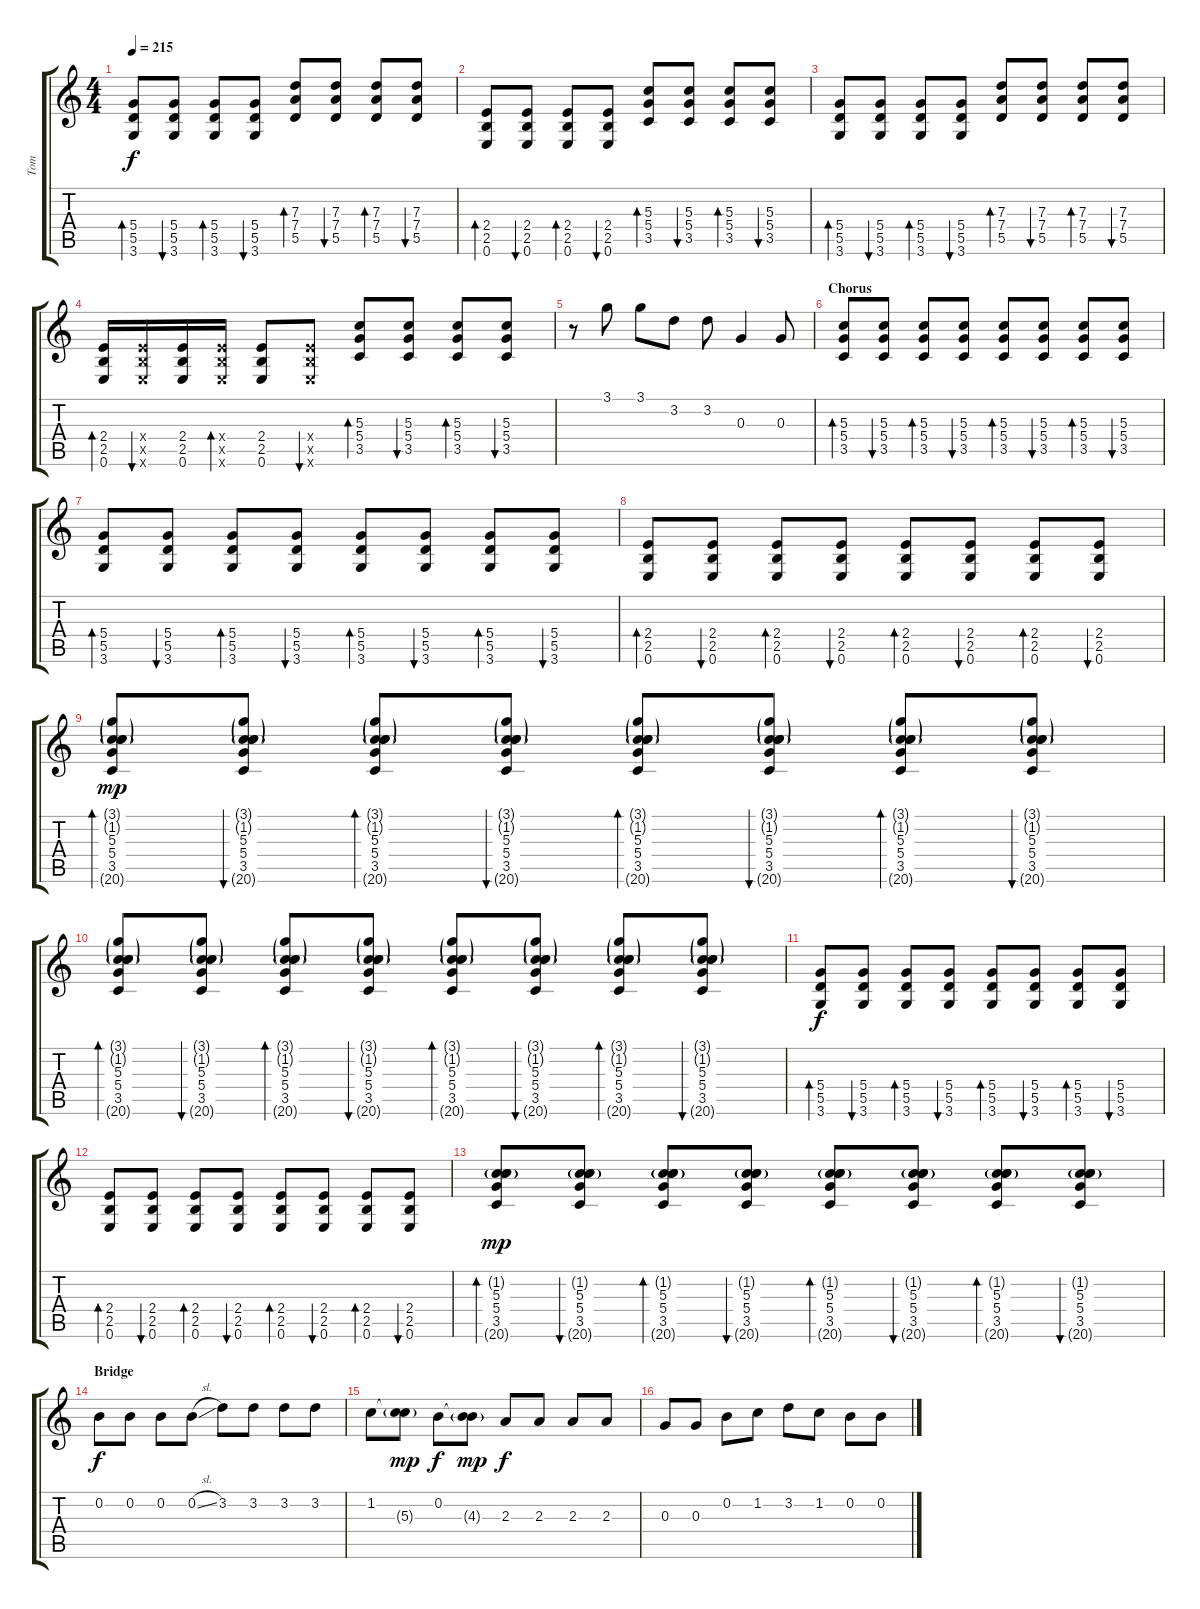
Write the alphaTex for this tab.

\track ("Tom" "Tom") {instrument overdrivenguitar}
\staff {score tabs}
\tuning (E4 B3 G3 D3 A2 E2) {hide}
\ts (4 4)
\tempo 215
\clef g2
\ks c
(5.4 5.5 3.6).8{bd 60 dy f} (5.4 5.5 3.6).8{bu 60} (5.4 5.5 3.6).8{bd 60} (5.4 5.5 3.6).8{bu 60} (7.3 7.4 5.5).8{bd 60} (7.3 7.4 5.5).8{bu 60} (7.3 7.4 5.5).8{bd 60} (7.3 7.4 5.5).8{bu 60} |
(2.4 2.5 0.6).8{bd 60} (2.4 2.5 0.6).8{bu 60} (2.4 2.5 0.6).8{bd 60} (2.4 2.5 0.6).8{bu 60} (5.3 5.4 3.5).8{bd 60} (5.3 5.4 3.5).8{bu 60} (5.3 5.4 3.5).8{bd 60} (5.3 5.4 3.5).8{bu 60} |
(5.4 5.5 3.6).8{bd 60} (5.4 5.5 3.6).8{bu 60} (5.4 5.5 3.6).8{bd 60} (5.4 5.5 3.6).8{bu 60} (7.3 7.4 5.5).8{bd 60} (7.3 7.4 5.5).8{bu 60} (7.3 7.4 5.5).8{bd 60} (7.3 7.4 5.5).8{bu 60} |
(2.4 2.5 0.6).16{bd 60} (2.4{x} 2.5{x} 0.6{x}).16{bu 60} (2.4 2.5 0.6).16 (2.4{x} 2.5{x} 0.6{x}).16{bd 60} (2.4 2.5 0.6).8 (2.4{x} 2.5{x} 0.6{x}).8{bu 60} (5.3 5.4 3.5).8{bd 60} (5.3 5.4 3.5).8{bu 60} (5.3 5.4 3.5).8{bd 60} (5.3 5.4 3.5).8{bu 60} |
r.8 3.1.8 3.1.8 3.2.8 3.2.8 0.3.4 0.3.8 |
\section ("" "Chorus")
(5.3 5.4 3.5).8{bd 60} (5.3 5.4 3.5).8{bu 60} (5.3 5.4 3.5).8{bd 60} (5.3 5.4 3.5).8{bu 60} (5.3 5.4 3.5).8{bd 60} (5.3 5.4 3.5).8{bu 60} (5.3 5.4 3.5).8{bd 60} (5.3 5.4 3.5).8{bu 60} |
(5.4 5.5 3.6).8{bd 60} (5.4 5.5 3.6).8{bu 60} (5.4 5.5 3.6).8{bd 60} (5.4 5.5 3.6).8{bu 60} (5.4 5.5 3.6).8{bd 60} (5.4 5.5 3.6).8{bu 60} (5.4 5.5 3.6).8{bd 60} (5.4 5.5 3.6).8{bu 60} |
(2.4 2.5 0.6).8{bd 60} (2.4 2.5 0.6).8{bu 60} (2.4 2.5 0.6).8{bd 60} (2.4 2.5 0.6).8{bu 60} (2.4 2.5 0.6).8{bd 60} (2.4 2.5 0.6).8{bu 60} (2.4 2.5 0.6).8{bd 60} (2.4 2.5 0.6).8{bu 60} |
(3.1{g} 1.2{g} 5.3 5.4 3.5 20.6{g}).8{bd 60 dy mp} (3.1{g} 1.2{g} 5.3 5.4 3.5 20.6{g}).8{bu 60} (3.1{g} 1.2{g} 5.3 5.4 3.5 20.6{g}).8{bd 60} (3.1{g} 1.2{g} 5.3 5.4 3.5 20.6{g}).8{bu 60} (3.1{g} 1.2{g} 5.3 5.4 3.5 20.6{g}).8{bd 60} (3.1{g} 1.2{g} 5.3 5.4 3.5 20.6{g}).8{bu 60} (3.1{g} 1.2{g} 5.3 5.4 3.5 20.6{g}).8{bd 60} (3.1{g} 1.2{g} 5.3 5.4 3.5 20.6{g}).8{bu 60} |
(3.1{g} 1.2{g} 5.3 5.4 3.5 20.6{g}).8{bd 60} (3.1{g} 1.2{g} 5.3 5.4 3.5 20.6{g}).8{bu 60} (3.1{g} 1.2{g} 5.3 5.4 3.5 20.6{g}).8{bd 60} (3.1{g} 1.2{g} 5.3 5.4 3.5 20.6{g}).8{bu 60} (3.1{g} 1.2{g} 5.3 5.4 3.5 20.6{g}).8{bd 60} (3.1{g} 1.2{g} 5.3 5.4 3.5 20.6{g}).8{bu 60} (3.1{g} 1.2{g} 5.3 5.4 3.5 20.6{g}).8{bd 60} (3.1{g} 1.2{g} 5.3 5.4 3.5 20.6{g}).8{bu 60} |
(5.4 5.5 3.6).8{bd 60 dy f} (5.4 5.5 3.6).8{bu 60} (5.4 5.5 3.6).8{bd 60} (5.4 5.5 3.6).8{bu 60} (5.4 5.5 3.6).8{bd 60} (5.4 5.5 3.6).8{bu 60} (5.4 5.5 3.6).8{bd 60} (5.4 5.5 3.6).8{bu 60} |
(2.4 2.5 0.6).8{bd 60} (2.4 2.5 0.6).8{bu 60} (2.4 2.5 0.6).8{bd 60} (2.4 2.5 0.6).8{bu 60} (2.4 2.5 0.6).8{bd 60} (2.4 2.5 0.6).8{bu 60} (2.4 2.5 0.6).8{bd 60} (2.4 2.5 0.6).8{bu 60} |
(1.2{g} 5.3 5.4 3.5 20.6{g}).8{bd 60 dy mp} (1.2{g} 5.3 5.4 3.5 20.6{g}).8{bu 60} (1.2{g} 5.3 5.4 3.5 20.6{g}).8{bd 60} (1.2{g} 5.3 5.4 3.5 20.6{g}).8{bu 60} (1.2{g} 5.3 5.4 3.5 20.6{g}).8{bd 60} (1.2{g} 5.3 5.4 3.5 20.6{g}).8{bu 60} (1.2{g} 5.3 5.4 3.5 20.6{g}).8{bd 60} (1.2{g} 5.3 5.4 3.5 20.6{g}).8{bu 60} |
\section ("" "Bridge")
0.2.8{dy f} 0.2.8 0.2.8 0.2{sl}.8 3.2.8 3.2.8 3.2.8 3.2.8 |
1.2.8 (1.2{t} 5.3{g}).8{dy mp} 0.2.8{dy f} (0.2{t} 4.3{g}).8{dy mp} 2.3.8{dy f} 2.3.8 2.3.8 2.3.8 |
0.3.8 0.3.8 0.2.8 1.2.8 3.2.8 1.2.8 0.2.8 0.2.8
